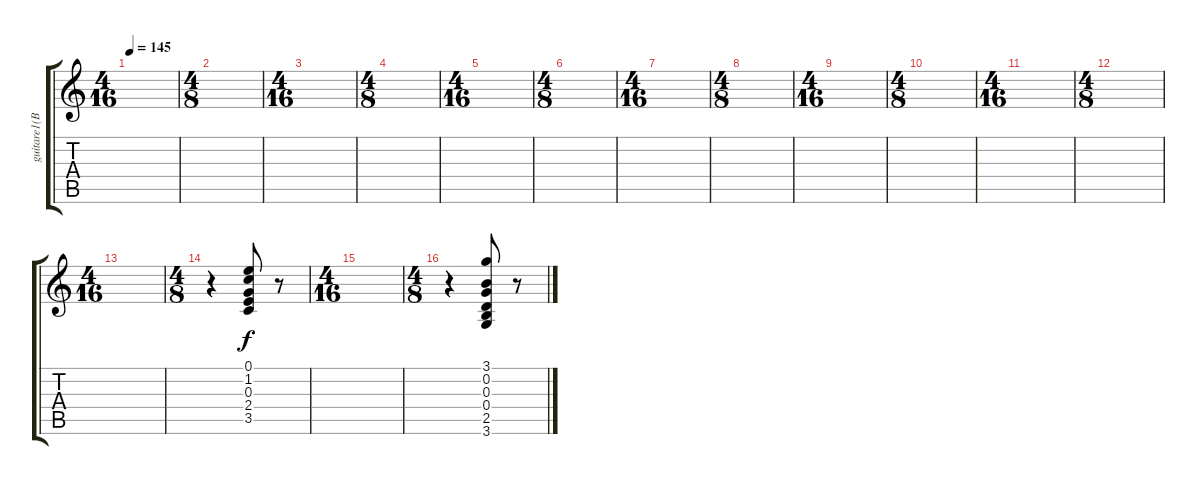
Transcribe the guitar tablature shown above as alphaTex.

\track ("guitare1(Brändström)" "guitare1(B") {instrument distortionguitar}
\staff {score tabs}
\tuning (E4 B3 G3 D3 A2 E2) {hide}
\ts (4 16)
\tempo 145
\clef g2
\ks c
|
\ts (4 8)
|
\ts (4 16)
|
\ts (4 8)
|
\ts (4 16)
|
\ts (4 8)
|
\ts (4 16)
|
\ts (4 8)
|
\ts (4 16)
|
\ts (4 8)
|
\ts (4 16)
|
\ts (4 8)
|
\ts (4 16)
|
\ts (4 8)
r.4 (0.1 1.2 0.3 2.4 3.5).8 r.8 |
\ts (4 16)
|
\ts (4 8)
r.4 (3.1 0.2 0.3 0.4 2.5 3.6).8 r.8
